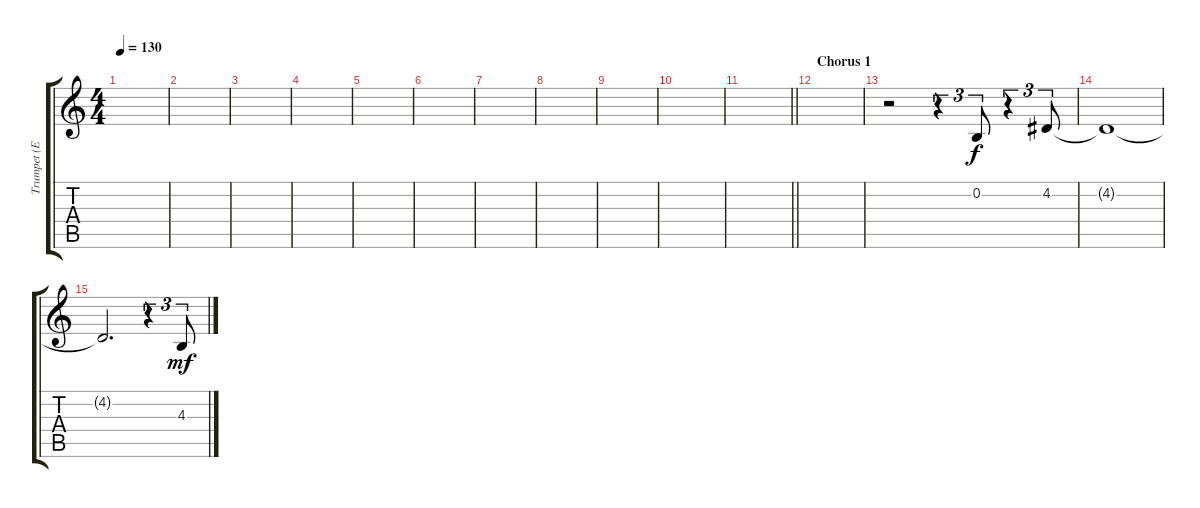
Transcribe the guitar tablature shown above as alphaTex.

\track ("Trumpet (Erlend)" "Trumpet (E") {instrument trumpet}
\staff {score tabs}
\tuning (E4 B3 G3 D3 A2 E2) {hide}
\ts (4 4)
\tempo 130
\clef g2
\ks c
|
|
|
|
|
|
|
|
|
|
\barLineRight lightlight
|
\section ("" "Chorus 1")
|
r.2 r.4{tu (3 2)} 0.2.8{tu (3 2)} r.4{tu (3 2)} 4.2.8{tu (3 2)} |
4.2{t}.1{dy f} |
4.2{t}.2{d} r.4{tu (3 2)} 4.3.8{tu (3 2) dy mf}
